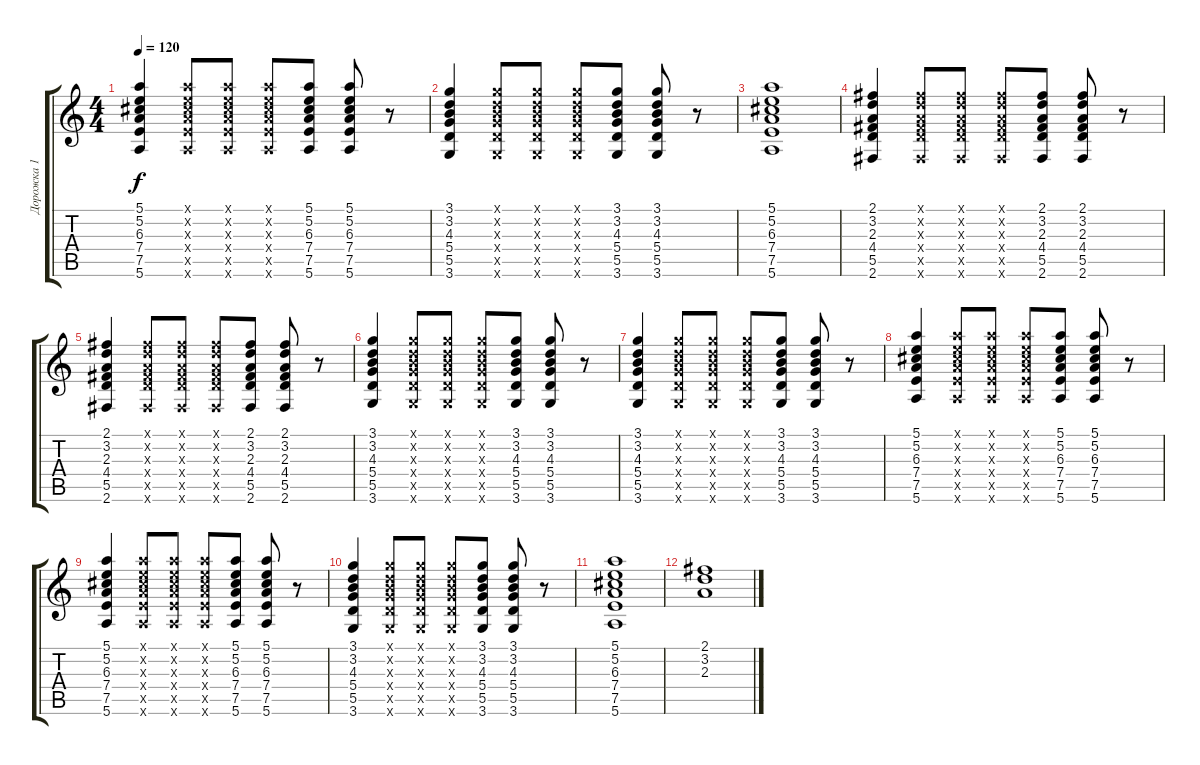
\track ("Дорожка 1" "Дорожка 1") {instrument acousticguitarsteel}
\staff {score tabs}
\tuning (E4 B3 G3 D3 A2 E2) {hide}
\ts (4 4)
\tempo 120
\clef g2
\ks c
(5.1 5.2 6.3 7.4 7.5 5.6).4{dy f} (5.1{x} 5.2{x} 6.3{x} 7.4{x} 7.5{x} 5.6{x}).8 (5.1{x} 5.2{x} 6.3{x} 7.4{x} 7.5{x} 5.6{x}).8 (5.1{x} 5.2{x} 6.3{x} 7.4{x} 7.5{x} 5.6{x}).8 (5.1 5.2 6.3 7.4 7.5 5.6).8 (5.1 5.2 6.3 7.4 7.5 5.6).8 r.8 |
(3.1 3.2 4.3 5.4 5.5 3.6).4 (3.1{x} 3.2{x} 4.3{x} 5.4{x} 5.5{x} 3.6{x}).8 (3.1{x} 3.2{x} 4.3{x} 5.4{x} 5.5{x} 3.6{x}).8 (3.1{x} 3.2{x} 4.3{x} 5.4{x} 5.5{x} 3.6{x}).8 (3.1 3.2 4.3 5.4 5.5 3.6).8 (3.1 3.2 4.3 5.4 5.5 3.6).8 r.8 |
(5.1 5.2 6.3 7.4 7.5 5.6).1 |
(2.1 3.2 2.3 4.4 5.5 2.6).4 (2.1{x} 3.2{x} 2.3{x} 4.4{x} 5.5{x} 2.6{x}).8 (2.1{x} 3.2{x} 2.3{x} 4.4{x} 5.5{x} 2.6{x}).8 (2.1{x} 3.2{x} 2.3{x} 4.4{x} 5.5{x} 2.6{x}).8 (2.1 3.2 2.3 4.4 5.5 2.6).8 (2.1 3.2 2.3 4.4 5.5 2.6).8 r.8 |
(2.1 3.2 2.3 4.4 5.5 2.6).4 (2.1{x} 3.2{x} 2.3{x} 4.4{x} 5.5{x} 2.6{x}).8 (2.1{x} 3.2{x} 2.3{x} 4.4{x} 5.5{x} 2.6{x}).8 (2.1{x} 3.2{x} 2.3{x} 4.4{x} 5.5{x} 2.6{x}).8 (2.1 3.2 2.3 4.4 5.5 2.6).8 (2.1 3.2 2.3 4.4 5.5 2.6).8 r.8 |
(3.1 3.2 4.3 5.4 5.5 3.6).4 (3.1{x} 3.2{x} 4.3{x} 5.4{x} 5.5{x} 3.6{x}).8 (3.1{x} 3.2{x} 4.3{x} 5.4{x} 5.5{x} 3.6{x}).8 (3.1{x} 3.2{x} 4.3{x} 5.4{x} 5.5{x} 3.6{x}).8 (3.1 3.2 4.3 5.4 5.5 3.6).8 (3.1 3.2 4.3 5.4 5.5 3.6).8 r.8 |
(3.1 3.2 4.3 5.4 5.5 3.6).4 (3.1{x} 3.2{x} 4.3{x} 5.4{x} 5.5{x} 3.6{x}).8 (3.1{x} 3.2{x} 4.3{x} 5.4{x} 5.5{x} 3.6{x}).8 (3.1{x} 3.2{x} 4.3{x} 5.4{x} 5.5{x} 3.6{x}).8 (3.1 3.2 4.3 5.4 5.5 3.6).8 (3.1 3.2 4.3 5.4 5.5 3.6).8 r.8 |
(5.1 5.2 6.3 7.4 7.5 5.6).4 (5.1{x} 5.2{x} 6.3{x} 7.4{x} 7.5{x} 5.6{x}).8 (5.1{x} 5.2{x} 6.3{x} 7.4{x} 7.5{x} 5.6{x}).8 (5.1{x} 5.2{x} 6.3{x} 7.4{x} 7.5{x} 5.6{x}).8 (5.1 5.2 6.3 7.4 7.5 5.6).8 (5.1 5.2 6.3 7.4 7.5 5.6).8 r.8 |
(5.1 5.2 6.3 7.4 7.5 5.6).4 (5.1{x} 5.2{x} 6.3{x} 7.4{x} 7.5{x} 5.6{x}).8 (5.1{x} 5.2{x} 6.3{x} 7.4{x} 7.5{x} 5.6{x}).8 (5.1{x} 5.2{x} 6.3{x} 7.4{x} 7.5{x} 5.6{x}).8 (5.1 5.2 6.3 7.4 7.5 5.6).8 (5.1 5.2 6.3 7.4 7.5 5.6).8 r.8 |
(3.1 3.2 4.3 5.4 5.5 3.6).4 (3.1{x} 3.2{x} 4.3{x} 5.4{x} 5.5{x} 3.6{x}).8 (3.1{x} 3.2{x} 4.3{x} 5.4{x} 5.5{x} 3.6{x}).8 (3.1{x} 3.2{x} 4.3{x} 5.4{x} 5.5{x} 3.6{x}).8 (3.1 3.2 4.3 5.4 5.5 3.6).8 (3.1 3.2 4.3 5.4 5.5 3.6).8 r.8 |
(5.1 5.2 6.3 7.4 7.5 5.6).1 |
(2.1 3.2 2.3).1
